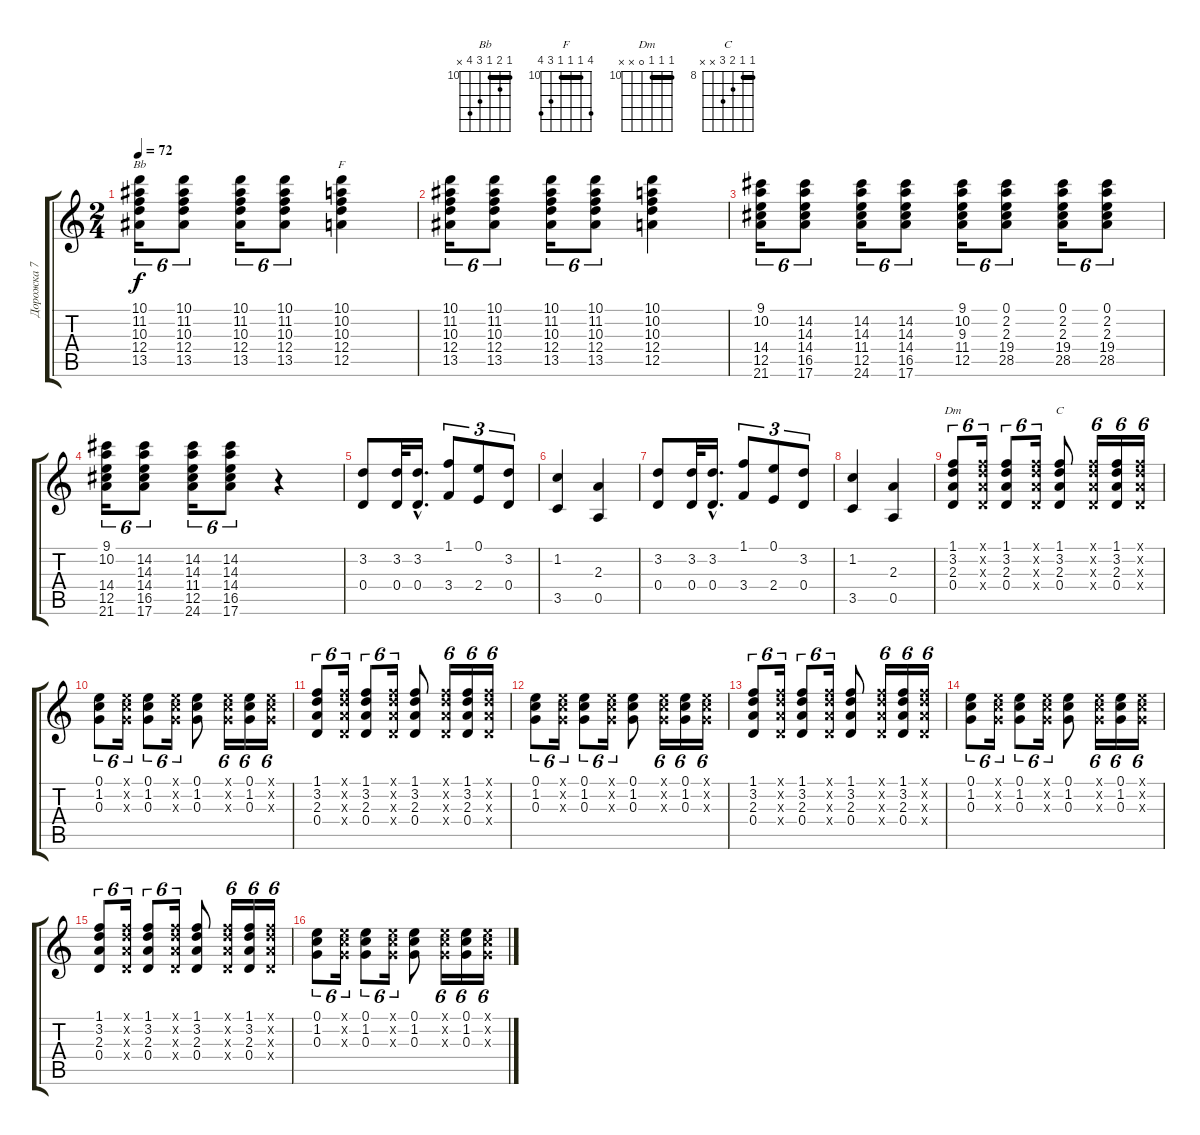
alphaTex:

\track ("Дорожка 7" "Дорожка 7") {instrument acousticguitarnylon}
\staff {score tabs}
\tuning (E4 B3 G3 D3 A2 E2) {hide}
\chord ("Bb" 10 11 10 12 13 x) {firstfret 10 barre 10}
\chord ("F" 13 10 10 10 12 13) {firstfret 10 barre 10}
\chord ("Dm" 10 10 10 0 x x) {firstfret 10 barre 10}
\chord ("C" 8 8 9 10 x x) {firstfret 8 barre 8}
\ts (2 4)
\tempo 72
\clef g2
\ks c
(10.1 11.2 10.3 12.4 13.5).16{tu (6 4) ch "Bb" dy f volume 11 instrument acousticguitarnylon} (10.1 11.2 10.3 12.4 13.5).8{tu (6 4)} (10.1 11.2 10.3 12.4 13.5).16{tu (6 4)} (10.1 11.2 10.3 12.4 13.5).8{tu (6 4)} (10.1 10.2 10.3 12.4 12.5).4{ch "F" volume 16 instrument acousticguitarnylon} |
(10.1 11.2 10.3 12.4 13.5).16{tu (6 4) volume 11 instrument acousticguitarnylon} (10.1 11.2 10.3 12.4 13.5).8{tu (6 4)} (10.1 11.2 10.3 12.4 13.5).16{tu (6 4)} (10.1 11.2 10.3 12.4 13.5).8{tu (6 4)} (10.1 10.2 10.3 12.4 12.5).4{volume 16 instrument acousticguitarnylon} |
(9.1 10.2 14.4 12.5 21.6).16{tu (6 4) volume 7 instrument acousticguitarnylon} (14.2 14.3 14.4 16.5 17.6).8{tu (6 4)} (14.2 14.3 11.4 12.5 24.6).16{tu (6 4) volume 8 instrument acousticguitarnylon} (14.2 14.3 14.4 16.5 17.6).8{tu (6 4)} (9.1 10.2 9.3 11.4 12.5).16{tu (6 4) volume 16 instrument acousticguitarnylon} (0.1 2.2 2.3 19.4 28.5).8{tu (6 4)} (0.1 2.2 2.3 19.4 28.5).16{tu (6 4)} (0.1 2.2 2.3 19.4 28.5).8{tu (6 4)} |
(9.1 10.2 14.4 12.5 21.6).16{tu (6 4) volume 8 instrument acousticguitarnylon} (14.2 14.3 14.4 16.5 17.6).8{tu (6 4)} (14.2 14.3 11.4 12.5 24.6).16{tu (6 4)} (14.2 14.3 14.4 16.5 17.6).8{tu (6 4)} r.4{volume 16 instrument acousticguitarnylon} |
(3.2 0.4).8{volume 16 instrument acousticguitarnylon} (3.2 0.4).32 (3.2{hac} 0.4{hac}).16{d} (1.1 3.4).8{tu (3 2)} (0.1 2.4).8{tu (3 2)} (3.2 0.4).8{tu (3 2)} |
(1.2 3.5).4{volume 16 instrument acousticguitarnylon} (2.3 0.5).4 |
(3.2 0.4).8{volume 16 instrument acousticguitarnylon} (3.2 0.4).32 (3.2{hac} 0.4{hac}).16{d} (1.1 3.4).8{tu (3 2)} (0.1 2.4).8{tu (3 2)} (3.2 0.4).8{tu (3 2)} |
(1.2 3.5).4{volume 16 instrument acousticguitarnylon} (2.3 0.5).4 |
(1.1 3.2 2.3 0.4).8{tu (6 4) ch "Dm" volume 9 instrument acousticguitarnylon} (1.1{x} 3.2{x} 2.3{x} 0.4{x}).16{tu (6 4)} (1.1 3.2 2.3 0.4).8{tu (6 4)} (1.1{x} 3.2{x} 2.3{x} 0.4{x}).16{tu (6 4)} (1.1 3.2 2.3 0.4).8{ch "C"} (1.1{x} 3.2{x} 2.3{x} 0.4{x}).16{tu (6 4)} (1.1 3.2 2.3 0.4).16{tu (6 4)} (1.1{x} 3.2{x} 2.3{x} 0.4{x}).16{tu (6 4)} |
(0.1 1.2 0.3).8{tu (6 4)} (0.1{x} 1.2{x} 0.3{x}).16{tu (6 4)} (0.1 1.2 0.3).8{tu (6 4)} (0.1{x} 1.2{x} 0.3{x}).16{tu (6 4)} (0.1 1.2 0.3).8 (0.1{x} 1.2{x} 0.3{x}).16{tu (6 4)} (0.1 1.2 0.3).16{tu (6 4)} (0.1{x} 1.2{x} 0.3{x}).16{tu (6 4)} |
(1.1 3.2 2.3 0.4).8{tu (6 4)} (1.1{x} 3.2{x} 2.3{x} 0.4{x}).16{tu (6 4)} (1.1 3.2 2.3 0.4).8{tu (6 4)} (1.1{x} 3.2{x} 2.3{x} 0.4{x}).16{tu (6 4)} (1.1 3.2 2.3 0.4).8 (1.1{x} 3.2{x} 2.3{x} 0.4{x}).16{tu (6 4)} (1.1 3.2 2.3 0.4).16{tu (6 4)} (1.1{x} 3.2{x} 2.3{x} 0.4{x}).16{tu (6 4)} |
(0.1 1.2 0.3).8{tu (6 4)} (0.1{x} 1.2{x} 0.3{x}).16{tu (6 4)} (0.1 1.2 0.3).8{tu (6 4)} (0.1{x} 1.2{x} 0.3{x}).16{tu (6 4)} (0.1 1.2 0.3).8 (0.1{x} 1.2{x} 0.3{x}).16{tu (6 4)} (0.1 1.2 0.3).16{tu (6 4)} (0.1{x} 1.2{x} 0.3{x}).16{tu (6 4)} |
(1.1 3.2 2.3 0.4).8{tu (6 4)} (1.1{x} 3.2{x} 2.3{x} 0.4{x}).16{tu (6 4)} (1.1 3.2 2.3 0.4).8{tu (6 4)} (1.1{x} 3.2{x} 2.3{x} 0.4{x}).16{tu (6 4)} (1.1 3.2 2.3 0.4).8 (1.1{x} 3.2{x} 2.3{x} 0.4{x}).16{tu (6 4)} (1.1 3.2 2.3 0.4).16{tu (6 4)} (1.1{x} 3.2{x} 2.3{x} 0.4{x}).16{tu (6 4)} |
(0.1 1.2 0.3).8{tu (6 4)} (0.1{x} 1.2{x} 0.3{x}).16{tu (6 4)} (0.1 1.2 0.3).8{tu (6 4)} (0.1{x} 1.2{x} 0.3{x}).16{tu (6 4)} (0.1 1.2 0.3).8 (0.1{x} 1.2{x} 0.3{x}).16{tu (6 4)} (0.1 1.2 0.3).16{tu (6 4)} (0.1{x} 1.2{x} 0.3{x}).16{tu (6 4)} |
(1.1 3.2 2.3 0.4).8{tu (6 4)} (1.1{x} 3.2{x} 2.3{x} 0.4{x}).16{tu (6 4)} (1.1 3.2 2.3 0.4).8{tu (6 4)} (1.1{x} 3.2{x} 2.3{x} 0.4{x}).16{tu (6 4)} (1.1 3.2 2.3 0.4).8 (1.1{x} 3.2{x} 2.3{x} 0.4{x}).16{tu (6 4)} (1.1 3.2 2.3 0.4).16{tu (6 4)} (1.1{x} 3.2{x} 2.3{x} 0.4{x}).16{tu (6 4)} |
(0.1 1.2 0.3).8{tu (6 4)} (0.1{x} 1.2{x} 0.3{x}).16{tu (6 4)} (0.1 1.2 0.3).8{tu (6 4)} (0.1{x} 1.2{x} 0.3{x}).16{tu (6 4)} (0.1 1.2 0.3).8 (0.1{x} 1.2{x} 0.3{x}).16{tu (6 4)} (0.1 1.2 0.3).16{tu (6 4)} (0.1{x} 1.2{x} 0.3{x}).16{tu (6 4)}
